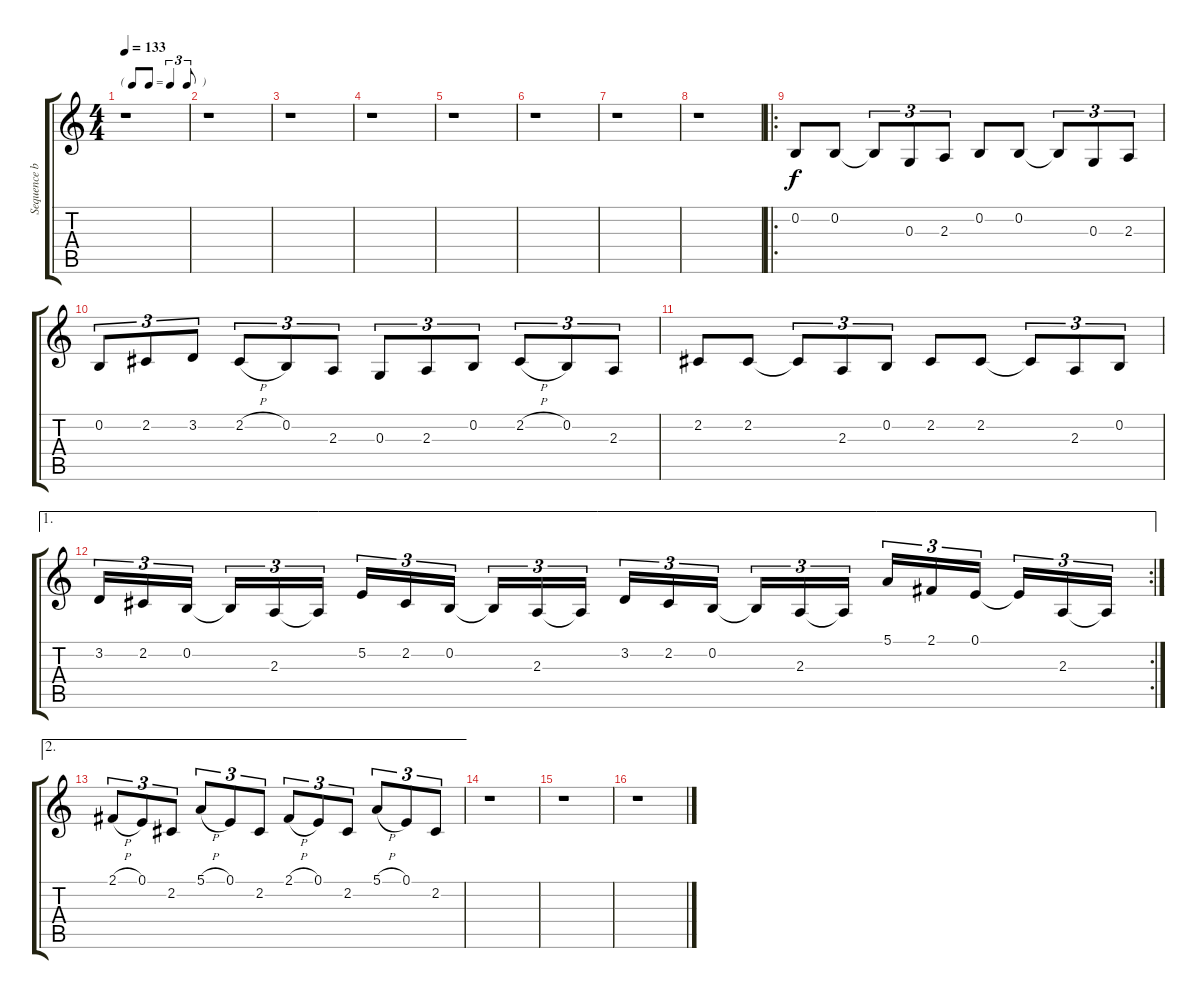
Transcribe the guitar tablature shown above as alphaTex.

\track ("Sequence by: John Taylor" "Sequence b") {instrument brightacousticpiano}
\staff {score tabs}
\tuning (E4 B3 G3 D3 A2 E2) {hide}
\ts (4 4)
\tf triplet8th
\tempo 133
\clef g2
\ks c
r.1{dy f} |
r.1 |
r.1 |
r.1 |
r.1 |
r.1 |
r.1 |
r.1 |
\ro
0.2.8 0.2.8 0.2{t}.8{tu (3 2)} 0.3.8{tu (3 2)} 2.3.8{tu (3 2)} 0.2.8 0.2.8 0.2{t}.8{tu (3 2)} 0.3.8{tu (3 2)} 2.3.8{tu (3 2)} |
0.2.8{tu (3 2)} 2.2.8{tu (3 2)} 3.2.8{tu (3 2)} 2.2{h}.8{tu (3 2)} 0.2.8{tu (3 2)} 2.3.8{tu (3 2)} 0.3.8{tu (3 2)} 2.3.8{tu (3 2)} 0.2.8{tu (3 2)} 2.2{h}.8{tu (3 2)} 0.2.8{tu (3 2)} 2.3.8{tu (3 2)} |
2.2.8 2.2.8 2.2{t}.8{tu (3 2)} 2.3.8{tu (3 2)} 0.2.8{tu (3 2)} 2.2.8 2.2.8 2.2{t}.8{tu (3 2)} 2.3.8{tu (3 2)} 0.2.8{tu (3 2)} |
\ae 1
\rc 2
3.2.16{tu (3 2)} 2.2.16{tu (3 2)} 0.2.16{tu (3 2)} 0.2{t}.16{tu (3 2)} 2.3.16{tu (3 2)} 2.3{t}.16{tu (3 2)} 5.2.16{tu (3 2)} 2.2.16{tu (3 2)} 0.2.16{tu (3 2)} 0.2{t}.16{tu (3 2)} 2.3.16{tu (3 2)} 2.3{t}.16{tu (3 2)} 3.2.16{tu (3 2)} 2.2.16{tu (3 2)} 0.2.16{tu (3 2)} 0.2{t}.16{tu (3 2)} 2.3.16{tu (3 2)} 2.3{t}.16{tu (3 2)} 5.1.16{tu (3 2)} 2.1.16{tu (3 2)} 0.1.16{tu (3 2)} 0.1{t}.16{tu (3 2)} 2.3.16{tu (3 2)} 2.3{t}.16{tu (3 2)} |
\ae 2
2.1{h}.8{tu (3 2)} 0.1.8{tu (3 2)} 2.2.8{tu (3 2)} 5.1{h}.8{tu (3 2)} 0.1.8{tu (3 2)} 2.2.8{tu (3 2)} 2.1{h}.8{tu (3 2)} 0.1.8{tu (3 2)} 2.2.8{tu (3 2)} 5.1{h}.8{tu (3 2)} 0.1.8{tu (3 2)} 2.2.8{tu (3 2)} |
r.1 |
r.1 |
r.1
